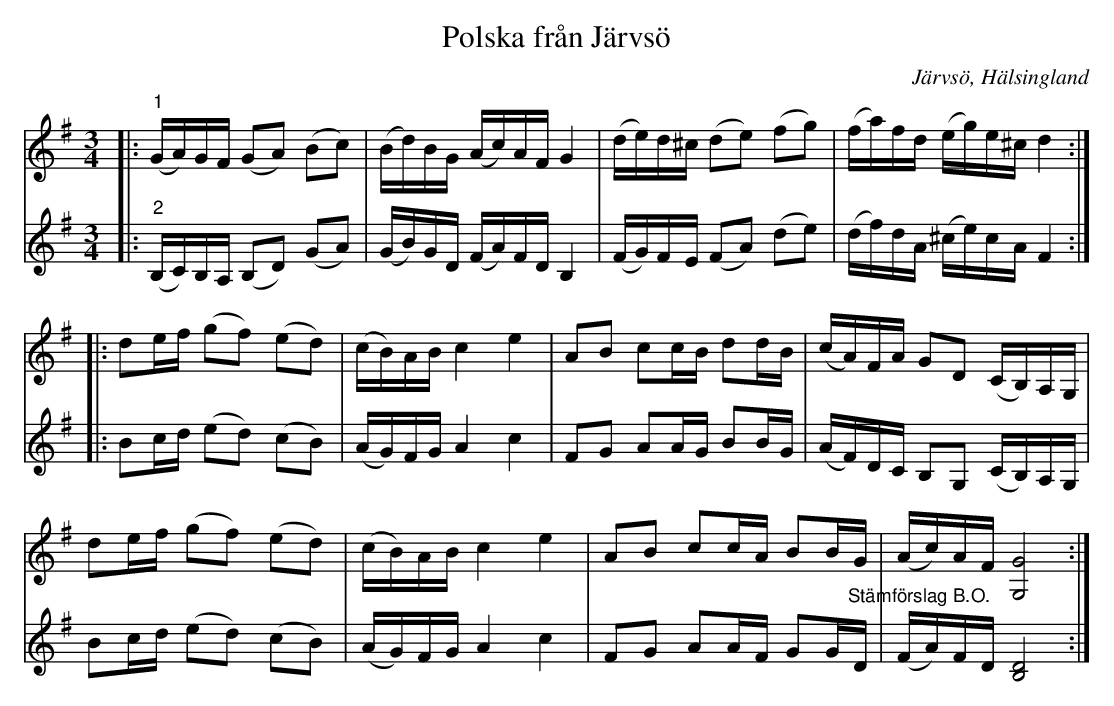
X:1
T:Polska från Järvsö
O:Järvsö, Hälsingland
L:1/16
M:3/4
K:G
V:1
|:"^1" (GA)GF (G2A2) (B2c2) | (Bd)BG (Ac)AF G4 | (de)d^c (d2e2) (f2g2) | (fa)fd (eg)e^c d4 ::
d2ef (g2f2) (e2d2) | (cB)AB c4 e4 | A2B2 c2cB d2dB | (cA)FA G2D2 (CB,)A,G, |
d2ef (g2f2) (e2d2) | (cB)AB c4 e4 | A2B2 c2cA B2BG | (Ac)AF [G,G]8 :|
V:2
|:"^2" (B,C)B,A, (B,2D2) (G2A2) | (GB)GD (FA)FD B,4 | (FG)FE (F2A2) (d2e2) | (df)dA (^ce)cA F4 ::
B2cd (e2d2) (c2B2) | (AG)FG A4 c4 | F2G2 A2AG B2BG | (AF)DC B,2G,2 (CB,)A,G, |
B2cd (e2d2) (c2B2) | (AG)FG A4 c4 | F2G2 A2AF G2G"^Stämförslag B.O."D | (FA)FD [B,D]8 :|
